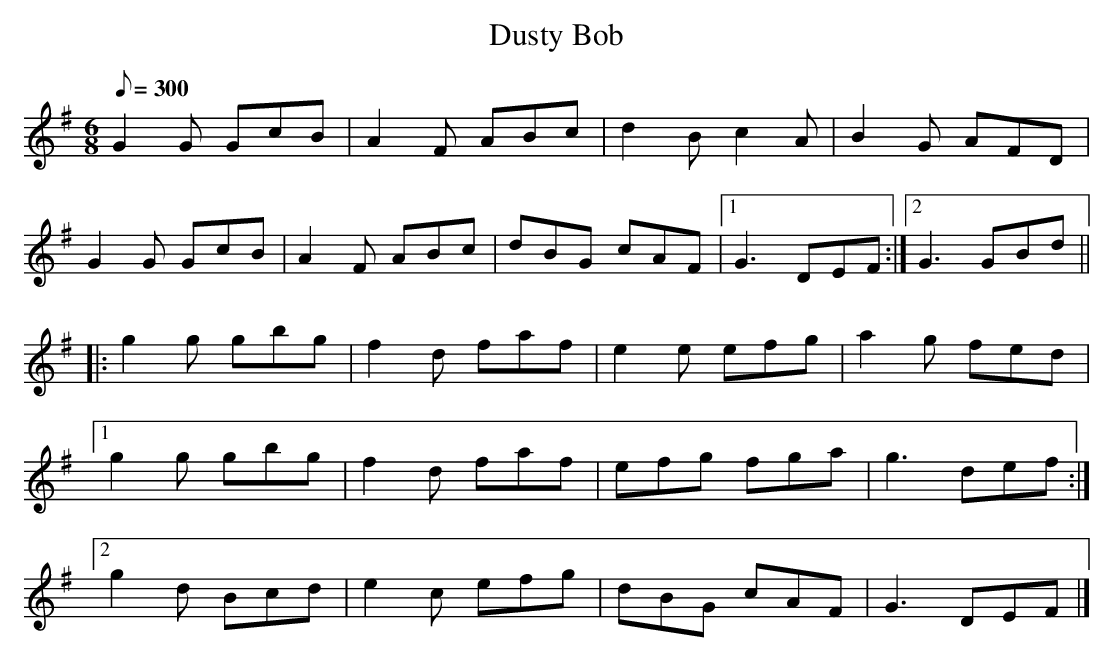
X:1
T:Dusty Bob
L:1/8
M:6/8
Q:300
K:G
G2 G GcB|A2 F ABc|d2 Bc2 A|B2 G AFD|
G2 G GcB|A2 F ABc|dBG cAF|[1G3 DEF:|[2G3 GBd||
|:g2 g gbg|f2 d faf|e2 e efg|a2 g fed|
[1g2 g gbg|f2 d faf|efg fga|g3 def:|
[2g2 d Bcd|e2 c efg|dBG cAF|G3 DEF|]
